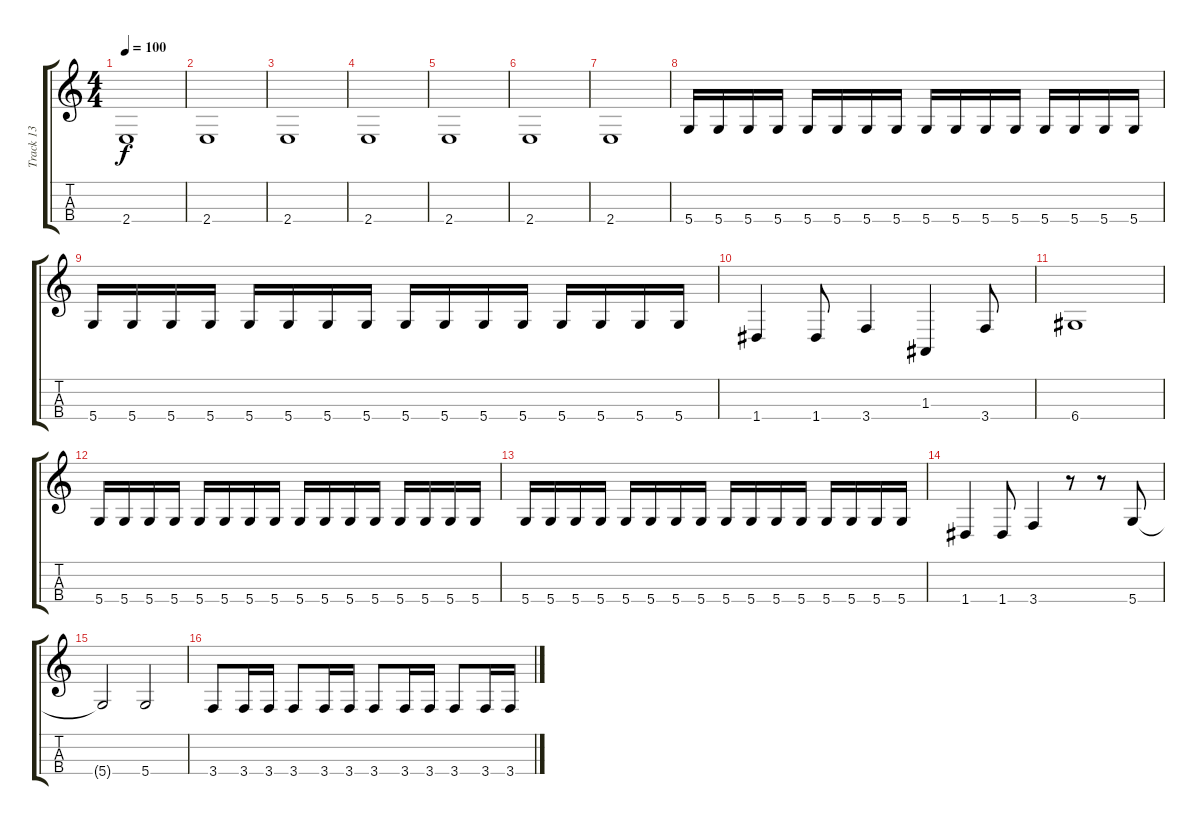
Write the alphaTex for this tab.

\track ("Track 13" "Track 13") {instrument electricbassfinger}
\staff {score tabs}
\tuning (G2 D2 A1 D2) {hide}
\ts (4 4)
\tempo 100
\clef g2
\ks c
2.4.1{dy f} |
2.4.1 |
2.4.1 |
2.4.1 |
2.4.1 |
2.4.1 |
2.4.1 |
5.4.16 5.4.16 5.4.16 5.4.16 5.4.16 5.4.16 5.4.16 5.4.16 5.4.16 5.4.16 5.4.16 5.4.16 5.4.16 5.4.16 5.4.16 5.4.16 |
5.4.16 5.4.16 5.4.16 5.4.16 5.4.16 5.4.16 5.4.16 5.4.16 5.4.16 5.4.16 5.4.16 5.4.16 5.4.16 5.4.16 5.4.16 5.4.16 |
1.4.4 1.4.8 3.4.4 1.3.4 3.4.8 |
6.4.1 |
5.4.16 5.4.16 5.4.16 5.4.16 5.4.16 5.4.16 5.4.16 5.4.16 5.4.16 5.4.16 5.4.16 5.4.16 5.4.16 5.4.16 5.4.16 5.4.16 |
5.4.16 5.4.16 5.4.16 5.4.16 5.4.16 5.4.16 5.4.16 5.4.16 5.4.16 5.4.16 5.4.16 5.4.16 5.4.16 5.4.16 5.4.16 5.4.16 |
1.4.4 1.4.8 3.4.4 r.8 r.8 5.4.8 |
5.4{t}.2 5.4.2 |
3.4.8 3.4.16 3.4.16 3.4.8 3.4.16 3.4.16 3.4.8 3.4.16 3.4.16 3.4.8 3.4.16 3.4.16
